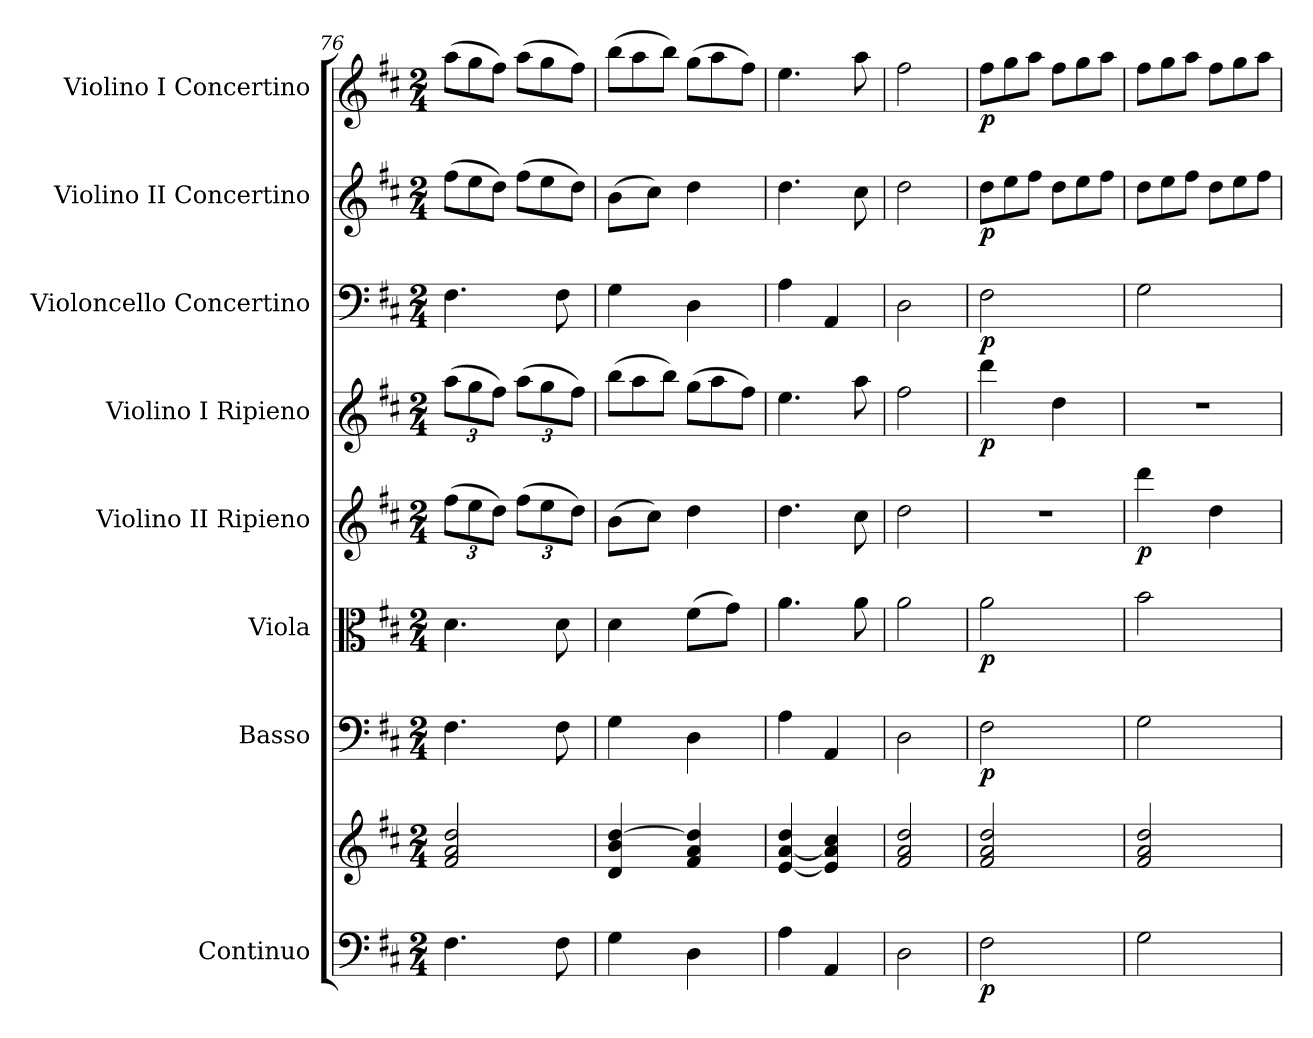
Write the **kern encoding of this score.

**kern	**kern	**dynam	**kern	**dynam	**kern	**dynam	**kern	**dynam	**kern	**dynam	**kern	**dynam	**kern	**dynam	**kern	**dynam
*part8	*part8	*part8	*part7	*part7	*part6	*part6	*part5	*part5	*part4	*part4	*part3	*part3	*part2	*part2	*part1	*part1
*staff9	*staff8	*staff8/9	*staff7	*staff7	*staff6	*staff6	*staff5	*staff5	*staff4	*staff4	*staff3	*staff3	*staff2	*staff2	*staff1	*staff1
*I"Continuo	*	*	*I"Basso	*	*I"Viola	*	*I"Violino II Ripieno	*	*I"Violino I Ripieno	*	*I"Violoncello Concertino	*	*I"Violino II Concertino	*	*I"Violino I Concertino	*
*	*	*	*	*	*	*	*	*	*	*	*I'Vc	*	*I'Vln	*	*I'Vln	*
*clefF4	*clefG2	*	*clefF4	*	*clefC3	*	*clefG2	*	*clefG2	*	*clefF4	*	*clefG2	*	*clefG2	*
*k[f#c#]	*k[f#c#]	*	*k[f#c#]	*	*k[f#c#]	*	*k[f#c#]	*	*k[f#c#]	*	*k[f#c#]	*	*k[f#c#]	*	*k[f#c#]	*
*M2/4	*M2/4	*	*M2/4	*	*M2/4	*	*M2/4	*	*M2/4	*	*M2/4	*	*M2/4	*	*M2/4	*
*	*	*	*	*	*	*	*Xbrackettup	*	*Xbrackettup	*	*	*	*Xtuplet	*	*Xtuplet	*
=76	=76	=76	=76	=76	=76	=76	=76	=76	=76	=76	=76	=76	=76	=76	=76	=76
4.F#\	2f#/ 2a/ 2dd/	.	4.F#\	.	4.d\	.	(>12ff#\L	.	(>12aa\L	.	4.F#\	.	(>12ff#\L	.	(>12aa\L	.
.	.	.	.	.	.	.	12ee\	.	12gg\	.	.	.	12ee\	.	12gg\	.
.	.	.	.	.	.	.	12dd\J)	.	12ff#\J)	.	.	.	12dd\J)	.	12ff#\J)	.
.	.	.	.	.	.	.	(>12ff#\L	.	(>12aa\L	.	.	.	(>12ff#\L	.	(>12aa\L	.
.	.	.	.	.	.	.	12ee\	.	12gg\	.	.	.	12ee\	.	12gg\	.
8F#\	.	.	8F#\	.	8d\	.	.	.	.	.	8F#\	.	.	.	.	.
.	.	.	.	.	.	.	12dd\J)	.	12ff#\J)	.	.	.	12dd\J)	.	12ff#\J)	.
=77	=77	=77	=77	=77	=77	=77	=77	=77	=77	=77	=77	=77	=77	=77	=77	=77
*	*	*	*	*	*	*	*	*	*Xtuplet	*	*	*	*	*	*	*
4G\	4d/ 4b/ [4dd/	.	4G\	.	4d\	.	(>8b\L	.	(>12bb\L	.	4G\	.	(>8b\L	.	(>12bb\L	.
.	.	.	.	.	.	.	.	.	12aa\	.	.	.	.	.	12aa\	.
.	.	.	.	.	.	.	8cc#\J)	.	.	.	.	.	8cc#\J)	.	.	.
.	.	.	.	.	.	.	.	.	12bb\J)	.	.	.	.	.	12bb\J)	.
4D\	4f#/ 4a/ 4dd/]	.	4D\	.	(>8f#\L	.	4dd\	.	(>12gg\L	.	4D\	.	4dd\	.	(>12gg\L	.
.	.	.	.	.	.	.	.	.	12aa\	.	.	.	.	.	12aa\	.
.	.	.	.	.	8g\J)	.	.	.	.	.	.	.	.	.	.	.
.	.	.	.	.	.	.	.	.	12ff#\J)	.	.	.	.	.	12ff#\J)	.
=78	=78	=78	=78	=78	=78	=78	=78	=78	=78	=78	=78	=78	=78	=78	=78	=78
4A\	[4e/ [4a/ 4dd/	.	4A\	.	4.a\	.	4.dd\	.	4.ee\	.	4A\	.	4.dd\	.	4.ee\	.
4AA/	4e/] 4a/] 4cc#/	.	4AA/	.	.	.	.	.	.	.	4AA/	.	.	.	.	.
.	.	.	.	.	8a\	.	8cc#\	.	8aa\	.	.	.	8cc#\	.	8aa\	.
=79	=79	=79	=79	=79	=79	=79	=79	=79	=79	=79	=79	=79	=79	=79	=79	=79
2D\	2f#/ 2a/ 2dd/	.	2D\	.	2a\	.	2dd\	.	2ff#\	.	2D\	.	2dd\	.	2ff#\	.
=80	=80	=80	=80	=80	=80	=80	=80	=80	=80	=80	=80	=80	=80	=80	=80	=80
!	!	!LO:DY:b=2	!	!LO:DY:b	!	!LO:DY:b	!	!	!	!LO:DY:b	!	!LO:DY:b	!	!LO:DY:b	!	!LO:DY:b
2F#\	2f#/ 2a/ 2dd/	p	2F#\	p	2a\	p	2r	.	4ddd\	p	2F#\	p	12dd\L	p	12ff#\L	p
.	.	.	.	.	.	.	.	.	.	.	.	.	12ee\	.	12gg\	.
.	.	.	.	.	.	.	.	.	.	.	.	.	12ff#\J	.	12aa\J	.
.	.	.	.	.	.	.	.	.	4dd\	.	.	.	12dd\L	.	12ff#\L	.
.	.	.	.	.	.	.	.	.	.	.	.	.	12ee\	.	12gg\	.
.	.	.	.	.	.	.	.	.	.	.	.	.	12ff#\J	.	12aa\J	.
!!LO:PB:g=z
=81	=81	=81	=81	=81	=81	=81	=81	=81	=81	=81	=81	=81	=81	=81	=81	=81
!	!	!	!	!	!	!	!	!LO:DY:b	!	!	!	!	!	!	!	!
2G\	2f#/ 2a/ 2dd/	.	2G\	.	2b\	.	4ddd\	p	2r	.	2G\	.	12dd\L	.	12ff#\L	.
.	.	.	.	.	.	.	.	.	.	.	.	.	12ee\	.	12gg\	.
.	.	.	.	.	.	.	.	.	.	.	.	.	12ff#\J	.	12aa\J	.
.	.	.	.	.	.	.	4dd\	.	.	.	.	.	12dd\L	.	12ff#\L	.
.	.	.	.	.	.	.	.	.	.	.	.	.	12ee\	.	12gg\	.
.	.	.	.	.	.	.	.	.	.	.	.	.	12ff#\J	.	12aa\J	.
=	=	=	=	=	=	=	=	=	=	=	=	=	=	=	=	=
*-	*-	*-	*-	*-	*-	*-	*-	*-	*-	*-	*-	*-	*-	*-	*-	*-
